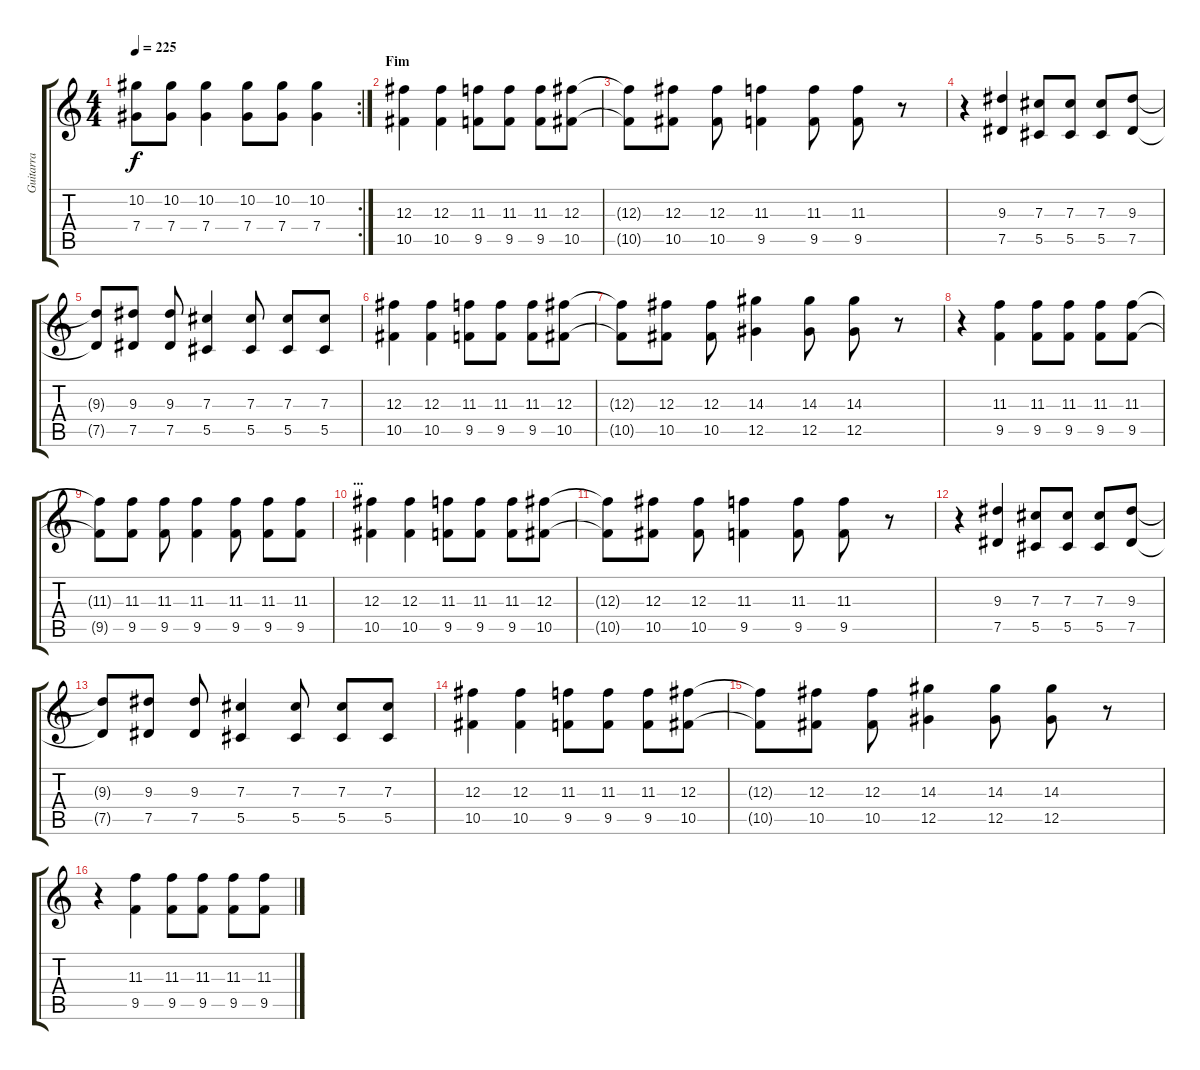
\track ("Guitarra" "Guitarra") {instrument distortionguitar}
\staff {score tabs}
\tuning (Eb4 Bb3 Gb3 Db3 Ab2 Eb2) {hide}
\rc 2
\ts (4 4)
\tempo 225
\clef g2
\ks c
(10.2{t} 7.4{t}).8{dy f} (10.2 7.4).8 (10.2 7.4).4 (10.2 7.4).8 (10.2 7.4).8 (10.2 7.4).4 |
\section ("" "Fim")
(12.3 10.5).4 (12.3 10.5).4 (11.3 9.5).8 (11.3 9.5).8 (11.3 9.5).8 (12.3 10.5).8 |
(12.3{t} 10.5{t}).8 (12.3 10.5).8 (12.3 10.5).8 (11.3 9.5).4 (11.3 9.5).8 (11.3 9.5).8 r.8 |
r.4 (9.3 7.5).4 (7.3 5.5).8 (7.3 5.5).8 (7.3 5.5).8 (9.3 7.5).8 |
(9.3{t} 7.5{t}).8 (9.3 7.5).8 (9.3 7.5).8 (7.3 5.5).4 (7.3 5.5).8 (7.3 5.5).8 (7.3 5.5).8 |
(12.3 10.5).4 (12.3 10.5).4 (11.3 9.5).8 (11.3 9.5).8 (11.3 9.5).8 (12.3 10.5).8 |
(12.3{t} 10.5{t}).8 (12.3 10.5).8 (12.3 10.5).8 (14.3 12.5).4 (14.3 12.5).8 (14.3 12.5).8 r.8 |
r.4 (11.3 9.5).4 (11.3 9.5).8 (11.3 9.5).8 (11.3 9.5).8 (11.3 9.5).8 |
(11.3{t} 9.5{t}).8 (11.3 9.5).8 (11.3 9.5).8 (11.3 9.5).4 (11.3 9.5).8 (11.3 9.5).8 (11.3 9.5).8 |
\section ("" "...")
(12.3 10.5).4 (12.3 10.5).4 (11.3 9.5).8 (11.3 9.5).8 (11.3 9.5).8 (12.3 10.5).8 |
(12.3{t} 10.5{t}).8 (12.3 10.5).8 (12.3 10.5).8 (11.3 9.5).4 (11.3 9.5).8 (11.3 9.5).8 r.8 |
r.4 (9.3 7.5).4 (7.3 5.5).8 (7.3 5.5).8 (7.3 5.5).8 (9.3 7.5).8 |
(9.3{t} 7.5{t}).8 (9.3 7.5).8 (9.3 7.5).8 (7.3 5.5).4 (7.3 5.5).8 (7.3 5.5).8 (7.3 5.5).8 |
(12.3 10.5).4 (12.3 10.5).4 (11.3 9.5).8 (11.3 9.5).8 (11.3 9.5).8 (12.3 10.5).8 |
(12.3{t} 10.5{t}).8 (12.3 10.5).8 (12.3 10.5).8 (14.3 12.5).4 (14.3 12.5).8 (14.3 12.5).8 r.8 |
r.4 (11.3 9.5).4 (11.3 9.5).8 (11.3 9.5).8 (11.3 9.5).8 (11.3 9.5).8
